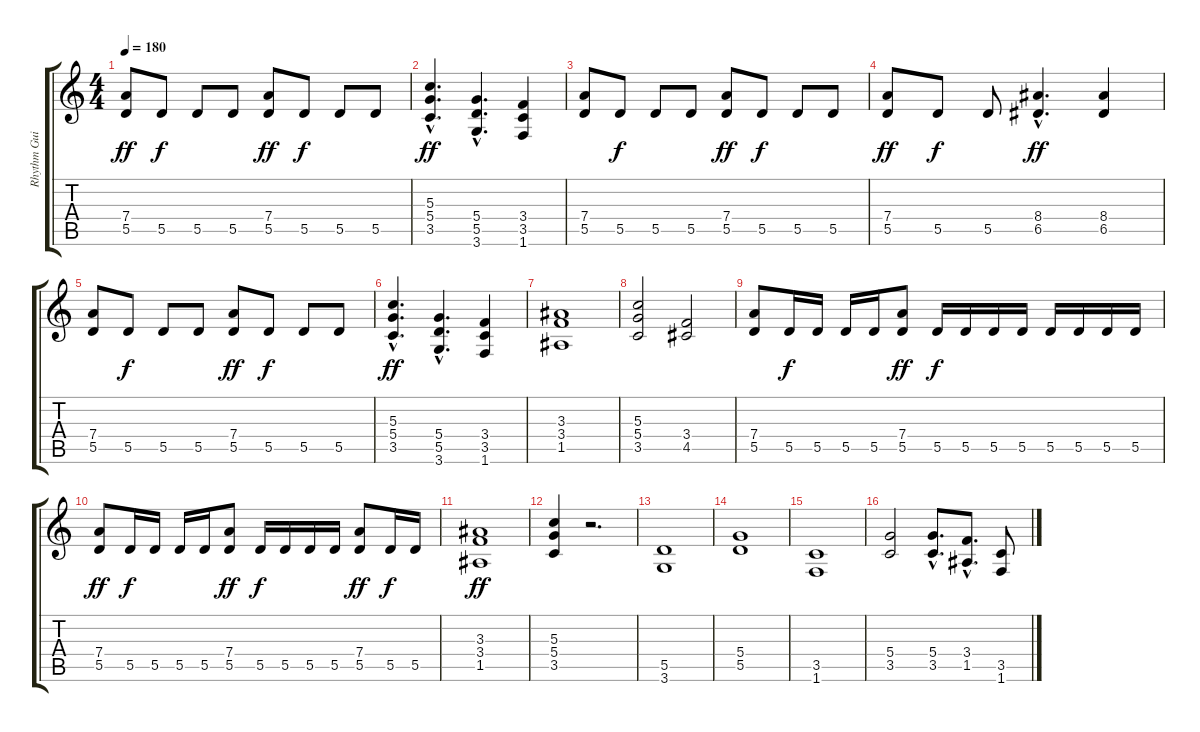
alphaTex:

\track ("Rhythm Guitar" "Rhythm Gui") {instrument distortionguitar}
\staff {score tabs}
\tuning (E4 B3 G3 D3 A2 E2) {hide}
\ts (4 4)
\tempo 180
\clef g2
\ks c
(7.4 5.5).8{dy ff} 5.5.8{dy f} 5.5.8 5.5.8 (7.4 5.5).8{dy ff} 5.5.8{dy f} 5.5.8 5.5.8 |
(5.3{hac} 5.4{hac} 3.5{hac}).4{d dy ff} (5.4{hac} 5.5{hac} 3.6{hac}).4{d} (3.4 3.5 1.6).4 |
(7.4 5.5).8 5.5.8{dy f} 5.5.8 5.5.8 (7.4 5.5).8{dy ff} 5.5.8{dy f} 5.5.8 5.5.8 |
(7.4 5.5).8{dy ff} 5.5.8{dy f} 5.5.8 (8.4{hac} 6.5{hac}).4{d dy ff} (8.4 6.5).4 |
(7.4 5.5).8 5.5.8{dy f} 5.5.8 5.5.8 (7.4 5.5).8{dy ff} 5.5.8{dy f} 5.5.8 5.5.8 |
(5.3{hac} 5.4{hac} 3.5{hac}).4{d dy ff} (5.4{hac} 5.5{hac} 3.6{hac}).4{d} (3.4 3.5 1.6).4 |
(3.3 3.4 1.5).1 |
(5.3 5.4 3.5).2 (3.4 4.5).2 |
(7.4 5.5).8 5.5.16{dy f} 5.5.16 5.5.16 5.5.16 (7.4 5.5).8{dy ff} 5.5.16{dy f} 5.5.16 5.5.16 5.5.16 5.5.16 5.5.16 5.5.16 5.5.16 |
(7.4 5.5).8{dy ff} 5.5.16{dy f} 5.5.16 5.5.16 5.5.16 (7.4 5.5).8{dy ff} 5.5.16{dy f} 5.5.16 5.5.16 5.5.16 (7.4 5.5).8{dy ff} 5.5.16{dy f} 5.5.16 |
(3.3 3.4 1.5).1{dy ff} |
(5.3 5.4 3.5).4 r.2{d} |
(5.5 3.6).1 |
(5.4 5.5).1 |
(3.5 1.6).1 |
(5.4 3.5).2 (5.4{hac} 3.5{hac}).8{d} (3.4{hac} 1.5{hac}).8{d} (3.5 1.6).8
